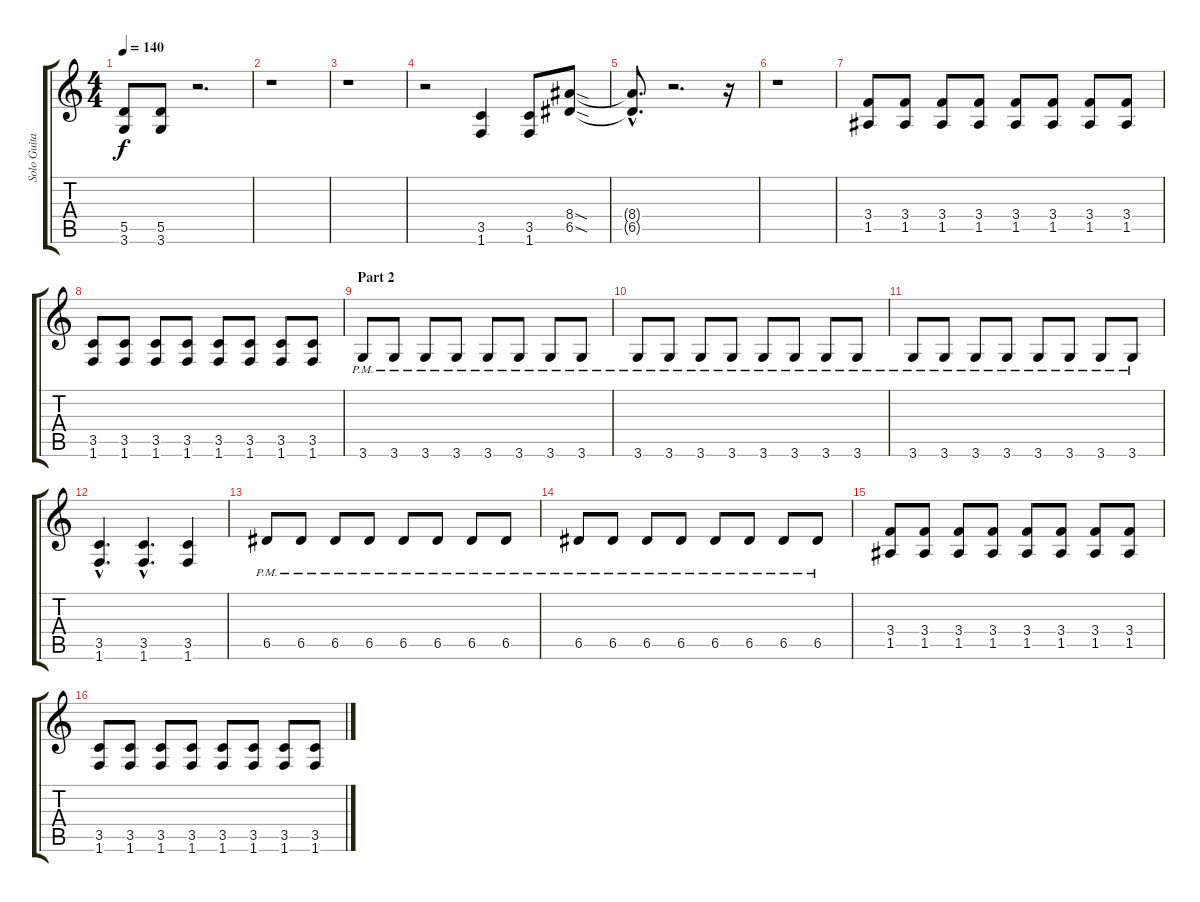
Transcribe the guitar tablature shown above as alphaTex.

\track ("Solo Guitar" "Solo Guita") {instrument overdrivenguitar}
\staff {score tabs}
\tuning (E4 B3 G3 D3 A2 E2) {hide}
\ts (4 4)
\tempo 140
\clef g2
\ks c
(5.5 3.6).8{dy f} (5.5 3.6).8 r.2{d} |
r.1 |
r.1 |
r.2 (3.5 1.6).4 (3.5 1.6).8 (8.4{sod} 6.5{sod}).8 |
(8.4{hac t} 6.5{hac t}).8{d} r.2{d} r.16 |
r.1 |
(3.4 1.5).8 (3.4 1.5).8 (3.4 1.5).8 (3.4 1.5).8 (3.4 1.5).8 (3.4 1.5).8 (3.4 1.5).8 (3.4 1.5).8 |
(3.5 1.6).8 (3.5 1.6).8 (3.5 1.6).8 (3.5 1.6).8 (3.5 1.6).8 (3.5 1.6).8 (3.5 1.6).8 (3.5 1.6).8 |
\section ("" "Part 2")
3.6{pm}.8 3.6{pm}.8 3.6{pm}.8 3.6{pm}.8 3.6{pm}.8 3.6{pm}.8 3.6{pm}.8 3.6{pm}.8 |
3.6{pm}.8 3.6{pm}.8 3.6{pm}.8 3.6{pm}.8 3.6{pm}.8 3.6{pm}.8 3.6{pm}.8 3.6{pm}.8 |
3.6{pm}.8 3.6{pm}.8 3.6{pm}.8 3.6{pm}.8 3.6{pm}.8 3.6{pm}.8 3.6{pm}.8 3.6{pm}.8 |
(3.5{hac} 1.6{hac}).4{d} (3.5{hac} 1.6{hac}).4{d} (3.5 1.6).4 |
6.5{pm}.8 6.5{pm}.8 6.5{pm}.8 6.5{pm}.8 6.5{pm}.8 6.5{pm}.8 6.5{pm}.8 6.5{pm}.8 |
6.5{pm}.8 6.5{pm}.8 6.5{pm}.8 6.5{pm}.8 6.5{pm}.8 6.5{pm}.8 6.5{pm}.8 6.5{pm}.8 |
(3.4 1.5).8 (3.4 1.5).8 (3.4 1.5).8 (3.4 1.5).8 (3.4 1.5).8 (3.4 1.5).8 (3.4 1.5).8 (3.4 1.5).8 |
(3.5 1.6).8 (3.5 1.6).8 (3.5 1.6).8 (3.5 1.6).8 (3.5 1.6).8 (3.5 1.6).8 (3.5 1.6).8 (3.5 1.6).8
